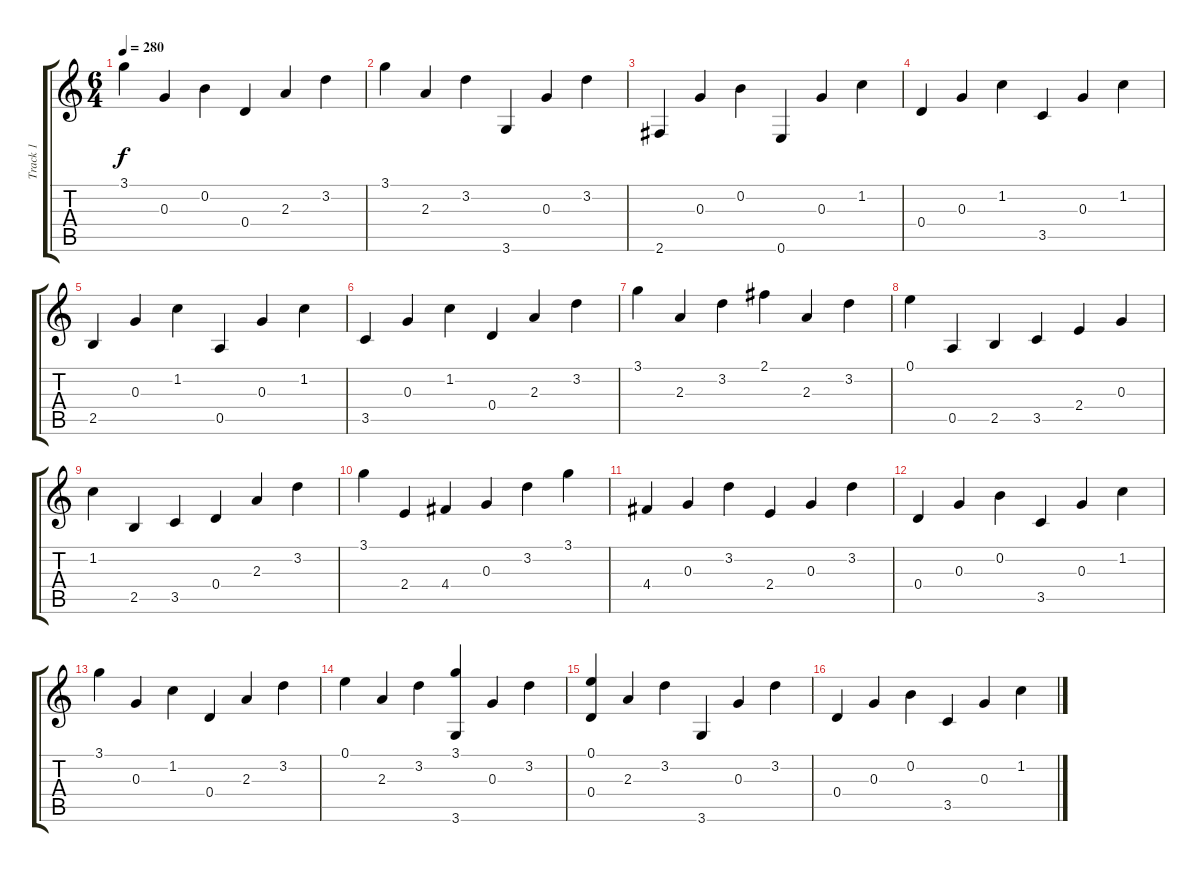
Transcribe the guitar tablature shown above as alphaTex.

\track ("Track 1" "Track 1") {instrument acousticguitarnylon}
\staff {score tabs}
\tuning (E4 B3 G3 D3 A2 E2) {hide}
\ts (6 4)
\tempo 280
\clef g2
\ks c
3.1.4{dy f} 0.3.4 0.2.4 0.4.4 2.3.4 3.2.4 |
3.1.4 2.3.4 3.2.4 3.6.4 0.3.4 3.2.4 |
2.6.4 0.3.4 0.2.4 0.6.4 0.3.4 1.2.4 |
0.4.4 0.3.4 1.2.4 3.5.4 0.3.4 1.2.4 |
2.5.4 0.3.4 1.2.4 0.5.4 0.3.4 1.2.4 |
3.5.4 0.3.4 1.2.4 0.4.4 2.3.4 3.2.4 |
3.1.4 2.3.4 3.2.4 2.1.4 2.3.4 3.2.4 |
0.1.4 0.5.4 2.5.4 3.5.4 2.4.4 0.3.4 |
1.2.4 2.5.4 3.5.4 0.4.4 2.3.4 3.2.4 |
3.1.4 2.4.4 4.4.4 0.3.4 3.2.4 3.1.4 |
4.4.4 0.3.4 3.2.4 2.4.4 0.3.4 3.2.4 |
0.4.4 0.3.4 0.2.4 3.5.4 0.3.4 1.2.4 |
3.1.4 0.3.4 1.2.4 0.4.4 2.3.4 3.2.4 |
0.1.4 2.3.4 3.2.4 (3.1 3.6).4 0.3.4 3.2.4 |
(0.1 0.4).4 2.3.4 3.2.4 3.6.4 0.3.4 3.2.4 |
0.4.4 0.3.4 0.2.4 3.5.4 0.3.4 1.2.4
